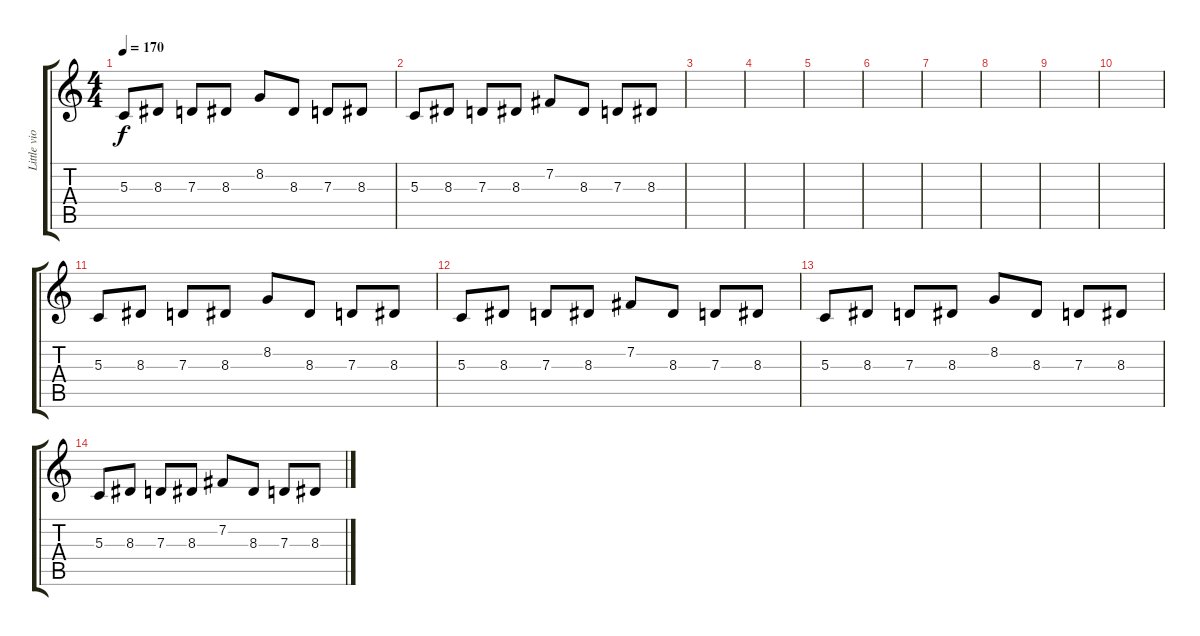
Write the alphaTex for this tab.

\track ("Little violin" "Little vio") {instrument violin}
\staff {score tabs}
\tuning (E4 B3 G3 D3 A2 E2) {hide}
\ts (4 4)
\tempo 170
\clef g2
\ks c
5.3.8{dy f} 8.3.8 7.3.8 8.3.8 8.2.8 8.3.8 7.3.8 8.3.8 |
5.3.8 8.3.8 7.3.8 8.3.8 7.2.8 8.3.8 7.3.8 8.3.8 |
|
|
|
|
|
|
|
|
5.3.8 8.3.8 7.3.8 8.3.8 8.2.8 8.3.8 7.3.8 8.3.8 |
5.3.8 8.3.8 7.3.8 8.3.8 7.2.8 8.3.8 7.3.8 8.3.8 |
5.3.8 8.3.8 7.3.8 8.3.8 8.2.8 8.3.8 7.3.8 8.3.8 |
5.3.8 8.3.8 7.3.8 8.3.8 7.2.8 8.3.8 7.3.8 8.3.8
